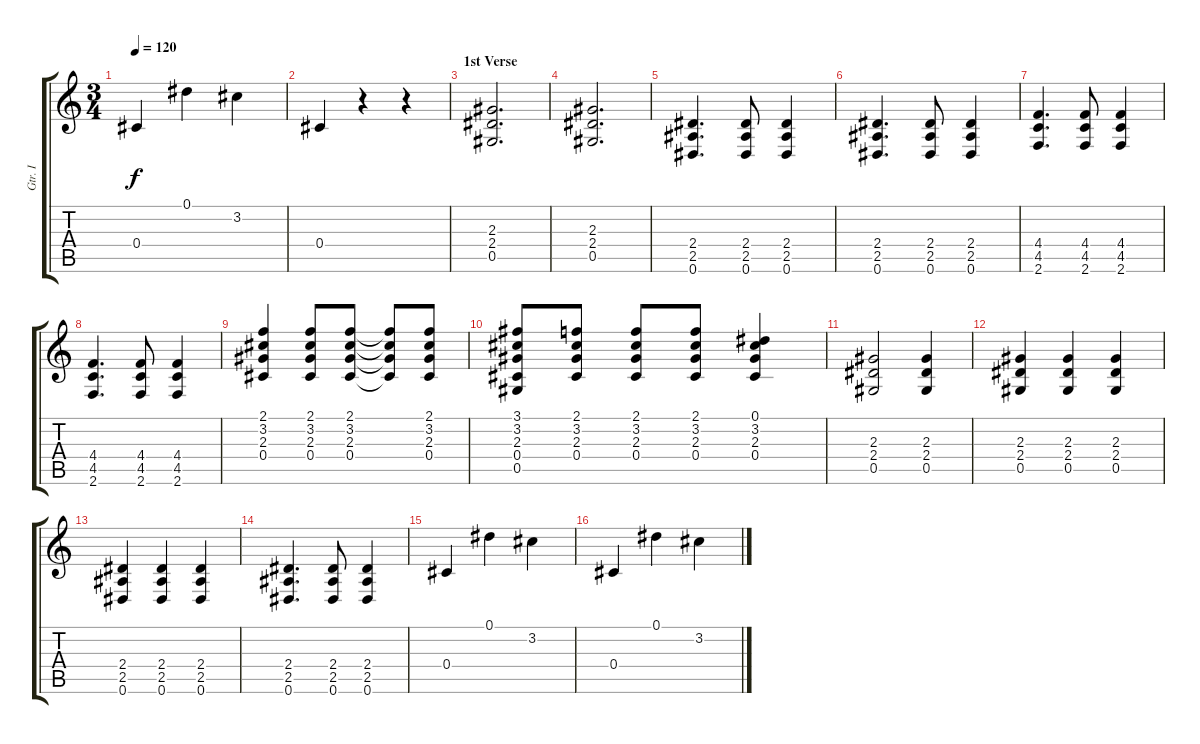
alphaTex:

\track ("Gtr. I" "Gtr. I") {instrument acousticguitarsteel}
\staff {score tabs}
\tuning (Eb4 Bb3 Gb3 Db3 Ab2 Eb2) {hide}
\ts (3 4)
\tempo 120
\clef g2
\ks c
0.4.4{dy f} 0.1.4 3.2.4 |
0.4.4 r.4 r.4 |
\section ("" "1st Verse")
(2.3 2.4 0.5).2{d} |
(2.3 2.4 0.5).2{d} |
(2.4 2.5 0.6).4{d} (2.4 2.5 0.6).8 (2.4 2.5 0.6).4 |
(2.4 2.5 0.6).4{d} (2.4 2.5 0.6).8 (2.4 2.5 0.6).4 |
(4.4 4.5 2.6).4{d} (4.4 4.5 2.6).8 (4.4 4.5 2.6).4 |
(4.4 4.5 2.6).4{d} (4.4 4.5 2.6).8 (4.4 4.5 2.6).4 |
(2.1 3.2 2.3 0.4).4 (2.1 3.2 2.3 0.4).8 (2.1 3.2 2.3 0.4).8 (2.1{t} 3.2{t} 2.3{t} 0.4{t}).8 (2.1 3.2 2.3 0.4).8 |
(3.1 3.2 2.3 0.4 0.5).8 (2.1 3.2 2.3 0.4).8 (2.1 3.2 2.3 0.4).8 (2.1 3.2 2.3 0.4).8 (0.1 3.2 2.3 0.4).4 |
(2.3 2.4 0.5).2 (2.3 2.4 0.5).4 |
(2.3 2.4 0.5).4 (2.3 2.4 0.5).4 (2.3 2.4 0.5).4 |
(2.4 2.5 0.6).4 (2.4 2.5 0.6).4 (2.4 2.5 0.6).4 |
(2.4 2.5 0.6).4{d} (2.4 2.5 0.6).8 (2.4 2.5 0.6).4 |
0.4.4 0.1.4 3.2.4 |
0.4.4 0.1.4 3.2.4
